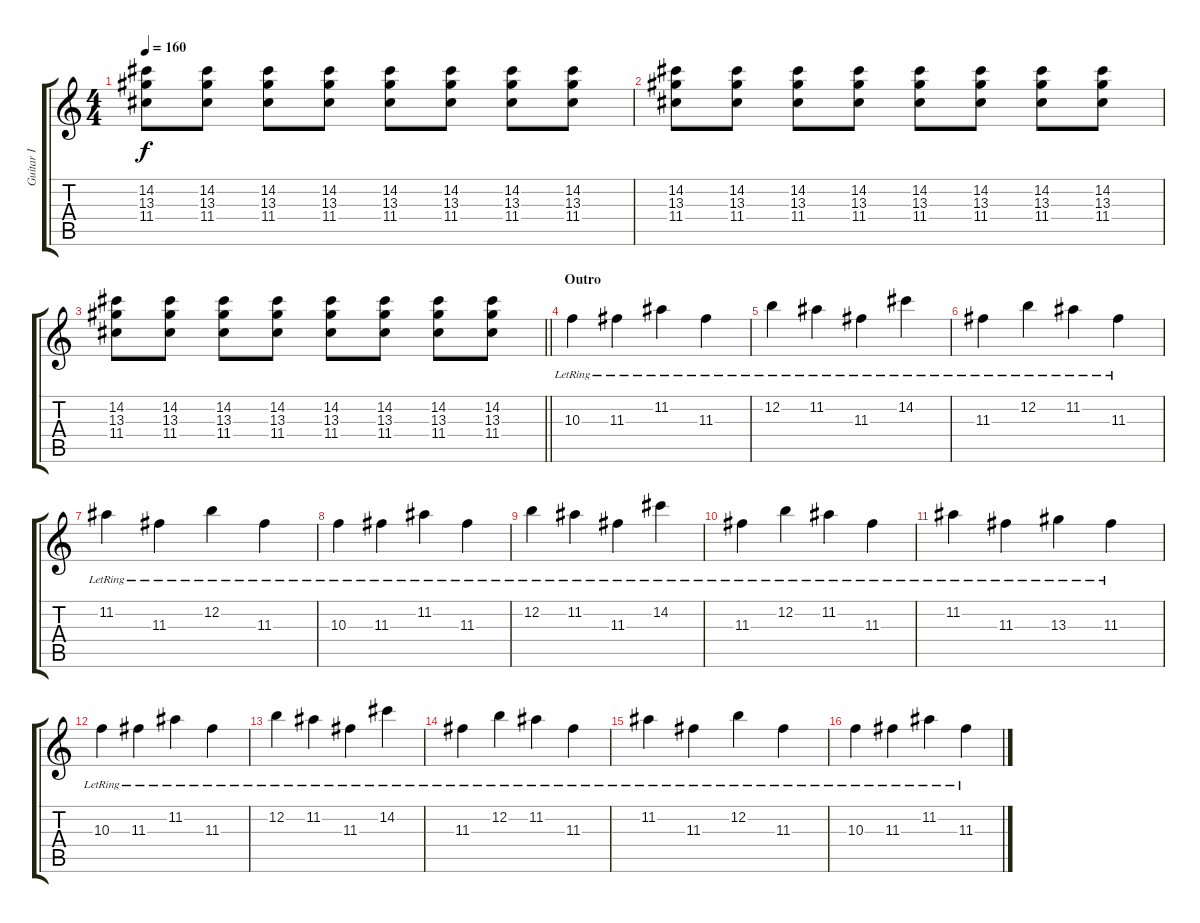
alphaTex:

\track ("Guitar I" "Guitar I") {instrument distortionguitar}
\staff {score tabs}
\tuning (E4 B3 G3 D3 A2 D2) {hide}
\ts (4 4)
\tempo 160
\clef g2
\ks c
(14.2 13.3 11.4).8{dy f} (14.2 13.3 11.4).8 (14.2 13.3 11.4).8 (14.2 13.3 11.4).8 (14.2 13.3 11.4).8 (14.2 13.3 11.4).8 (14.2 13.3 11.4).8 (14.2 13.3 11.4).8 |
(14.2 13.3 11.4).8 (14.2 13.3 11.4).8 (14.2 13.3 11.4).8 (14.2 13.3 11.4).8 (14.2 13.3 11.4).8 (14.2 13.3 11.4).8 (14.2 13.3 11.4).8 (14.2 13.3 11.4).8 |
\barLineRight lightlight
(14.2 13.3 11.4).8 (14.2 13.3 11.4).8 (14.2 13.3 11.4).8 (14.2 13.3 11.4).8 (14.2 13.3 11.4).8 (14.2 13.3 11.4).8 (14.2 13.3 11.4).8 (14.2 13.3 11.4).8 |
\section ("" "Outro")
10.3{lr}.4 11.3{lr}.4 11.2{lr}.4 11.3{lr}.4 |
12.2{lr}.4 11.2{lr}.4 11.3{lr}.4 14.2{lr}.4 |
11.3{lr}.4 12.2{lr}.4 11.2{lr}.4 11.3{lr}.4 |
11.2{lr}.4 11.3{lr}.4 12.2{lr}.4 11.3{lr}.4 |
10.3{lr}.4 11.3{lr}.4 11.2{lr}.4 11.3{lr}.4 |
12.2{lr}.4 11.2{lr}.4 11.3{lr}.4 14.2{lr}.4 |
11.3{lr}.4 12.2{lr}.4 11.2{lr}.4 11.3{lr}.4 |
11.2{lr}.4 11.3{lr}.4 13.3{lr}.4 11.3{lr}.4 |
10.3{lr}.4 11.3{lr}.4 11.2{lr}.4 11.3{lr}.4 |
12.2{lr}.4 11.2{lr}.4 11.3{lr}.4 14.2{lr}.4 |
11.3{lr}.4 12.2{lr}.4 11.2{lr}.4 11.3{lr}.4 |
11.2{lr}.4 11.3{lr}.4 12.2{lr}.4 11.3{lr}.4 |
10.3{lr}.4 11.3{lr}.4 11.2{lr}.4 11.3{lr}.4
